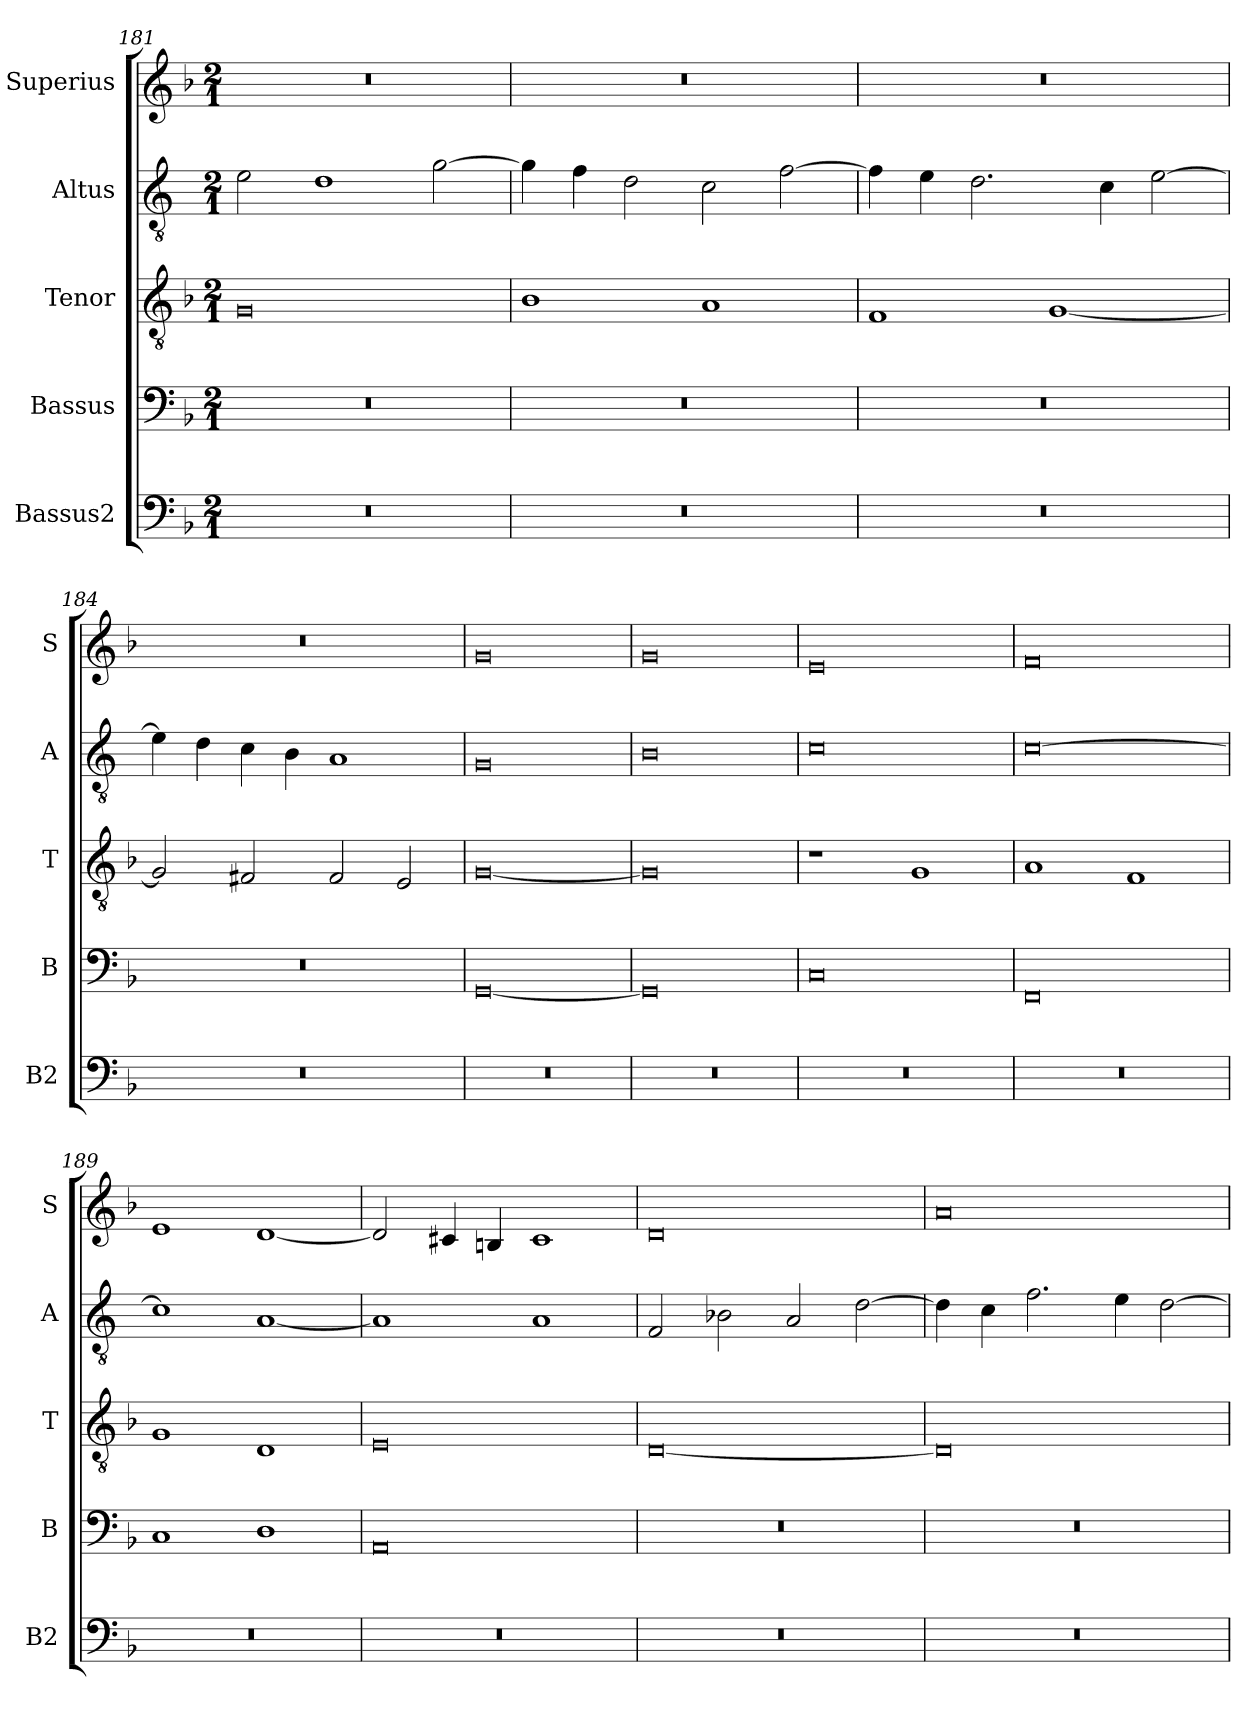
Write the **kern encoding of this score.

**kern	**kern	**kern	**kern	**kern
*part5	*part4	*part3	*part2	*part1
*staff5	*staff4	*staff3	*staff2	*staff1
*I"Bassus2	*I"Bassus	*I"Tenor	*I"Altus	*I"Superius
*I'B2	*I'B	*I'T	*I'A	*I'S
*clefF4	*clefF4	*clefGv2	*clefGv2	*clefG2
*k[b-]	*k[b-]	*k[b-]	*k[]	*k[b-]
*M2/1	*M2/1	*M2/1	*M2/1	*M2/1
=181	=181	=181	=181	=181
0r	0r	0G	2e\	0r
.	.	.	1d	.
.	.	.	[2g\	.
=182	=182	=182	=182	=182
0r	0r	1B-	4g\]	0r
.	.	.	4f\	.
.	.	.	2d\	.
.	.	1A	2c\	.
.	.	.	[2f\	.
=183	=183	=183	=183	=183
0r	0r	1F	4f\]	0r
.	.	.	4e\	.
.	.	.	2.d\	.
.	.	[1G	.	.
.	.	.	4c\	.
.	.	.	[2e\	.
=184	=184	=184	=184	=184
0r	0r	2G/]	4e\]	0r
.	.	.	4d\	.
.	.	2F#X/	4c\	.
.	.	.	4B\	.
.	.	2F#/	1A	.
.	.	2E/	.	.
=185	=185	=185	=185	=185
0r	[0GG	[0G	0G	0g
=186	=186	=186	=186	=186
0r	0GG]	0G]	0B	0g
=187	=187	=187	=187	=187
0r	0C	1r	0c	0e
.	.	1G	.	.
=188	=188	=188	=188	=188
0r	0FF	1A	[0c	0f
.	.	1F	.	.
=189	=189	=189	=189	=189
0r	1C	1G	1c]	1e
.	1D	1D	[1A	[1d
=190	=190	=190	=190	=190
0r	0AA	0E	1A]	2d/]
.	.	.	.	4c#X/
.	.	.	.	4Bn/
.	.	.	1A	1c#
=191	=191	=191	=191	=191
0r	0r	[0D	2F/	0d
.	.	.	2B-X\	.
.	.	.	2A/	.
.	.	.	[2d\	.
=192	=192	=192	=192	=192
0r	0r	0D]	4d\]	0a
.	.	.	4c\	.
.	.	.	2.f\	.
.	.	.	4e\	.
.	.	.	[2d\	.
=	=	=	=	=
*-	*-	*-	*-	*-
